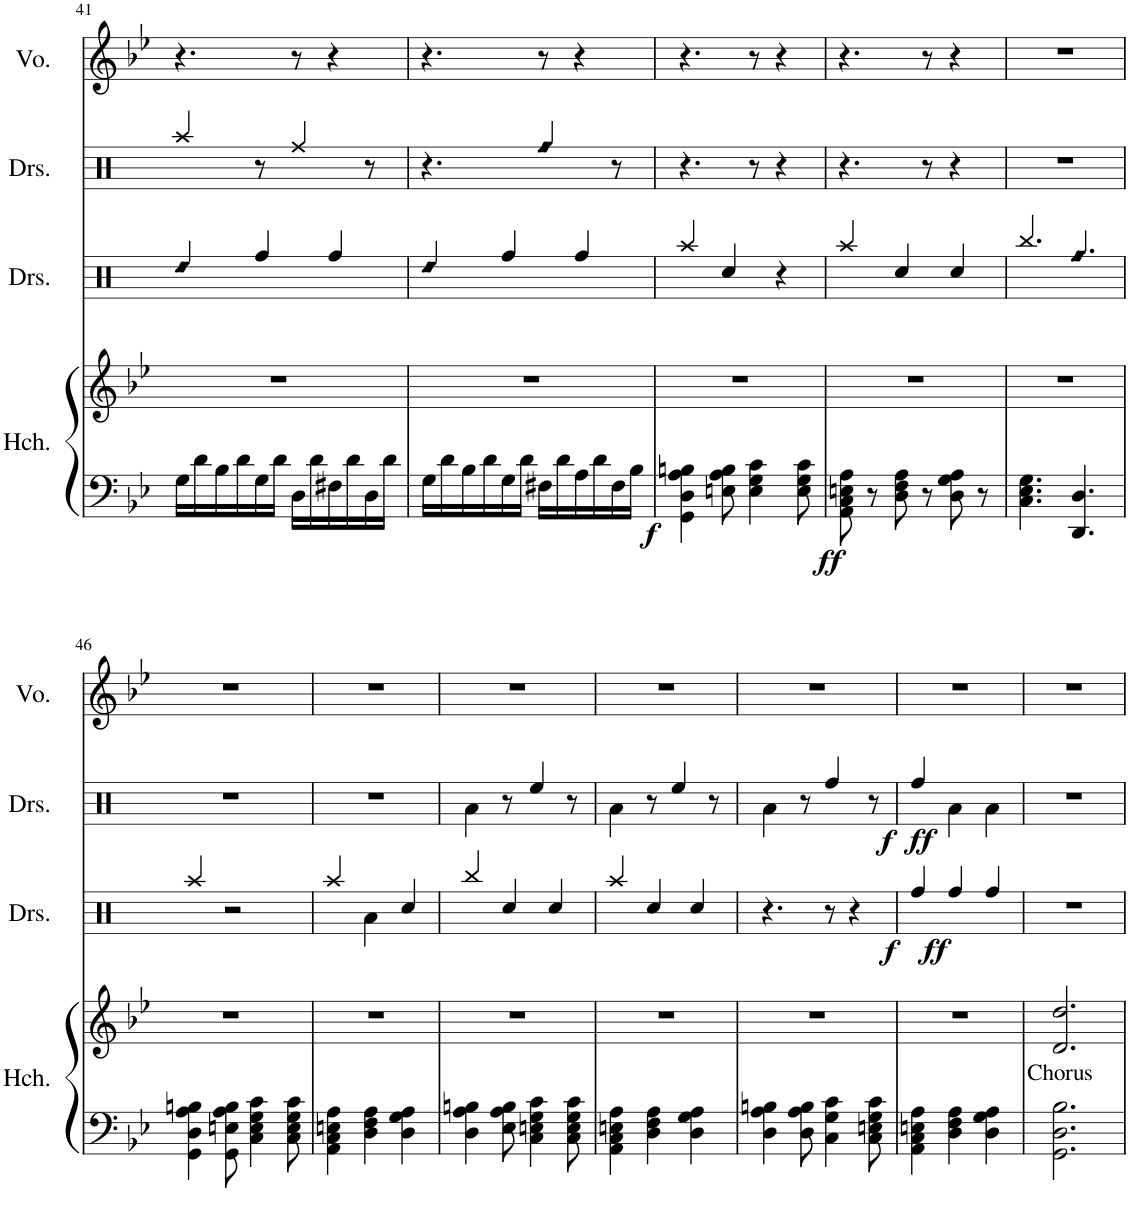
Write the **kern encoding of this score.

**kern	**kern	**text	**dynam	**kern	**dynam	**kern	**dynam	**kern
*part4	*part4	*part4	*part4	*part3	*part3	*part2	*part2	*part1
*staff5	*staff4	*staff4	*staff4/5	*staff3	*staff3	*staff2	*staff2	*staff1
*I"Harpsichord	*	*	*	*I"Drumset	*	*I"Drumset	*	*I"Voice
*I'Hch.	*	*	*	*I'Drs.	*	*I'Drs.	*	*I'Vo.
!!LO:PB:g=z
*clefF4	*clefG2	*	*	*clefX	*	*clefX	*	*clefG2
*k[b-e-]	*k[b-e-]	*	*	*k[]	*	*k[]	*	*k[b-e-]
*M6/8	*M6/8	*	*	*M6/8	*	*M6/8	*	*M6/8
=41	=41	=41	=41	=41	=41	=41	=41	=41
!	!	!	!	!LO:N:head=diamond	!	!	!	!
16G\LL	2.r	.	.	4Rdd/	.	4Raa/	.	4.r
16d\	.	.	.	.	.	.	.	.
16B-\	.	.	.	.	.	.	.	.
16d\	.	.	.	.	.	.	.	.
16G\	.	.	.	4Rff/	.	8r	.	.
16d\JJ	.	.	.	.	.	.	.	.
16D\LL	.	.	.	.	.	4Rff/	.	8r
16d\	.	.	.	.	.	.	.	.
16F#X\	.	.	.	4Rff/	.	.	.	4r
16d\	.	.	.	.	.	.	.	.
16D\	.	.	.	.	.	8r	.	.
16d\JJ	.	.	.	.	.	.	.	.
=42	=42	=42	=42	=42	=42	=42	=42	=42
!	!	!	!	!LO:N:head=diamond	!	!	!	!
16G\LL	2.r	.	.	4Rdd/	.	4.r	.	4.r
16d\	.	.	.	.	.	.	.	.
16B-\	.	.	.	.	.	.	.	.
16d\	.	.	.	.	.	.	.	.
16G\	.	.	.	4Rff/	.	.	.	.
16d\JJ	.	.	.	.	.	.	.	.
!	!	!	!	!	!	!LO:N:head=diamond	!	!
16F#X\LL	.	.	.	.	.	4Rff/	.	8r
16d\	.	.	.	.	.	.	.	.
16A\	.	.	.	4Rff/	.	.	.	4r
16d\	.	.	.	.	.	.	.	.
16F#\	.	.	.	.	.	8r	.	.
16B-\JJ	.	.	.	.	.	.	.	.
=43	=43	=43	=43	=43	=43	=43	=43	=43
!	!	!	!LO:DY:b=2	!	!	!	!	!
4GG\ 4D\ 4A\ 4Bn\	2.r	.	f	4Raa/	.	4.r	.	4.r
8En\ 8A\ 8B\	.	.	.	4Rcc/	.	.	.	.
4E\ 4G\ 4c\	.	.	.	.	.	8r	.	8r
.	.	.	.	4r	.	4r	.	4r
8E\ 8G\ 8c\	.	.	.	.	.	.	.	.
=44	=44	=44	=44	=44	=44	=44	=44	=44
!	!	!	!LO:DY:b=2	!	!	!	!	!
8AA\ 8C\ 8En\ 8A\	2.r	.	ff	4Raa/	.	4.r	.	4.r
8r	.	.	.	.	.	.	.	.
8D\ 8F\ 8A\	.	.	.	4Rcc/	.	.	.	.
8r	.	.	.	.	.	8r	.	8r
8D\ 8G\ 8A\	.	.	.	4Rcc/	.	4r	.	4r
8r	.	.	.	.	.	.	.	.
=45	=45	=45	=45	=45	=45	=45	=45	=45
4.C\ 4.E-\ 4.G\	2.r	.	.	4.Rbb/	.	2.r	.	2.r
!	!	!	!	!LO:N:head=diamond	!	!	!	!
4.DD/ 4.D/	.	.	.	4.Rff/	.	.	.	.
!!LO:LB:g=z
=46	=46	=46	=46	=46	=46	=46	=46	=46
4GG\ 4D\ 4A\ 4Bn\	2.r	.	.	4Raa/	.	2.r	.	2.r
8GG\ 8En\ 8A\ 8B\	.	.	.	2r	.	.	.	.
4C\ 4E\ 4G\ 4c\	.	.	.	.	.	.	.	.
8C\ 8E\ 8G\ 8c\	.	.	.	.	.	.	.	.
=47	=47	=47	=47	=47	=47	=47	=47	=47
4AA\ 4C\ 4En\ 4A\	2.r	.	.	4Raa/	.	2.r	.	2.r
4D\ 4F\ 4A\	.	.	.	4Ra\	.	.	.	.
4D\ 4G\ 4A\	.	.	.	4Rcc/	.	.	.	.
=48	=48	=48	=48	=48	=48	=48	=48	=48
4D\ 4A\ 4Bn\	2.r	.	.	4Rbb/	.	4Ra\	.	2.r
8E-\ 8A\ 8B\	.	.	.	4Rcc/	.	8r	.	.
4C\ 4En\ 4G\ 4c\	.	.	.	.	.	4Ree/	.	.
.	.	.	.	4Rcc/	.	.	.	.
8C\ 8E\ 8G\ 8c\	.	.	.	.	.	8r	.	.
=49	=49	=49	=49	=49	=49	=49	=49	=49
4AA\ 4C\ 4En\ 4A\	2.r	.	.	4Raa/	.	4Ra\	.	2.r
4D\ 4F\ 4A\	.	.	.	4Rcc/	.	8r	.	.
.	.	.	.	.	.	4Ree/	.	.
4D\ 4G\ 4A\	.	.	.	4Rcc/	.	.	.	.
.	.	.	.	.	.	8r	.	.
=50	=50	=50	=50	=50	=50	=50	=50	=50
4D\ 4A\ 4Bn\	2.r	.	.	4.r	.	4Ra\	.	2.r
8D\ 8A\ 8B\	.	.	.	.	.	8r	.	.
4C\ 4G\ 4c\	.	.	.	8r	.	4Rff/	.	.
.	.	.	.	4r	.	.	.	.
8C\ 8En\ 8G\ 8c\	.	.	.	.	.	8r	.	.
=51	=51	=51	=51	=51	=51	=51	=51	=51
!	!	!	!	!	!LO:DY:b	!	!	!
!	!	!	!	!	!LO:DY:n=1:b	!	!LO:DY:b	!
!	!	!	!	!	!	!	!LO:DY:n=1:b	!
4AA\ 4C\ 4En\ 4A\	2.r	.	.	4Rff/	f ff	4Rff/	f ff	2.r
4D\ 4F\ 4A\	.	.	.	4Rff/	.	4Ra\	.	.
4D\ 4G\ 4A\	.	.	.	4Rff/	.	4Ra\	.	.
=52	=52	=52	=52	=52	=52	=52	=52	=52
!	!	!LO:LY:b	!	!	!	!	!	!
2.GG\ 2.D\ 2.B-\	2.d/ 2.dd/	Chorus	.	2.r	.	2.r	.	2.r
=	=	=	=	=	=	=	=	=
*-	*-	*-	*-	*-	*-	*-	*-	*-
